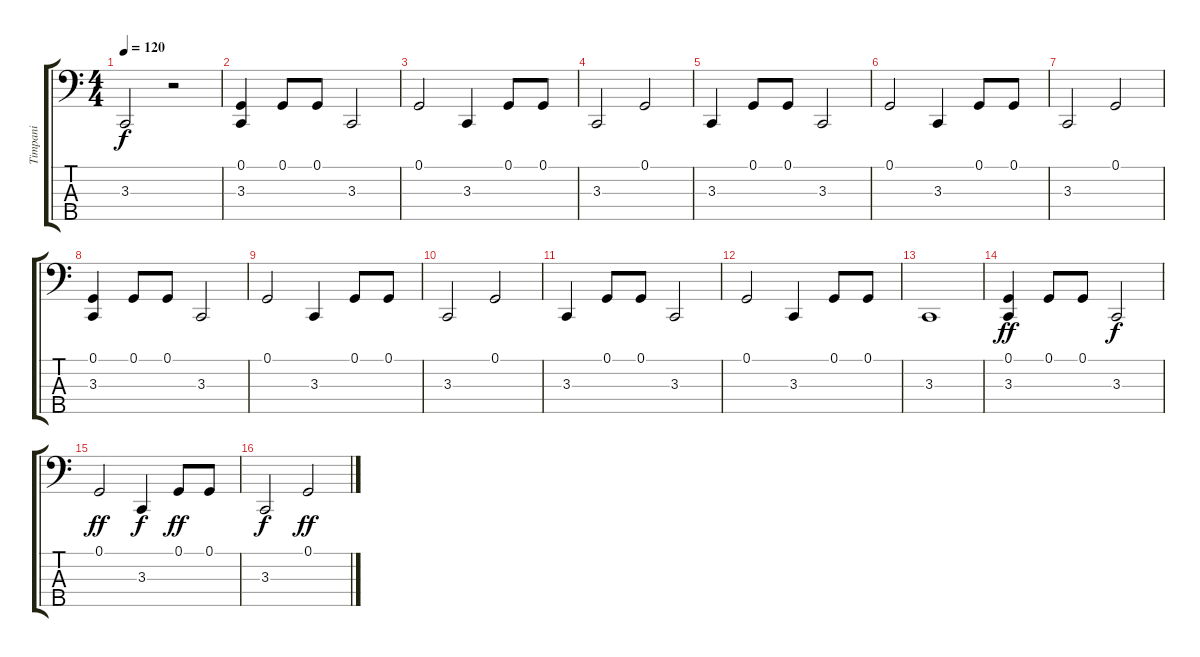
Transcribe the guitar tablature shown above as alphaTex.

\track ("Timpani" "Timpani") {instrument timpani}
\staff {score tabs}
\tuning (G2 D2 A1 E1 B0) {hide}
\ts (4 4)
\tempo 120
\clef f4
\ks c
3.3{t}.2{dy f} r.2 |
(0.1 3.3).4 0.1.8 0.1.8 3.3.2 |
0.1.2 3.3.4 0.1.8 0.1.8 |
3.3.2 0.1.2 |
3.3.4 0.1.8 0.1.8 3.3.2 |
0.1.2 3.3.4 0.1.8 0.1.8 |
3.3.2 0.1.2 |
(0.1 3.3).4 0.1.8 0.1.8 3.3.2 |
0.1.2 3.3.4 0.1.8 0.1.8 |
3.3.2 0.1.2 |
3.3.4 0.1.8 0.1.8 3.3.2 |
0.1.2 3.3.4 0.1.8 0.1.8 |
3.3.1 |
(0.1 3.3).4{dy ff} 0.1.8 0.1.8 3.3.2{dy f} |
0.1.2{dy ff} 3.3.4{dy f} 0.1.8{dy ff} 0.1.8 |
3.3.2{dy f} 0.1.2{dy ff}
